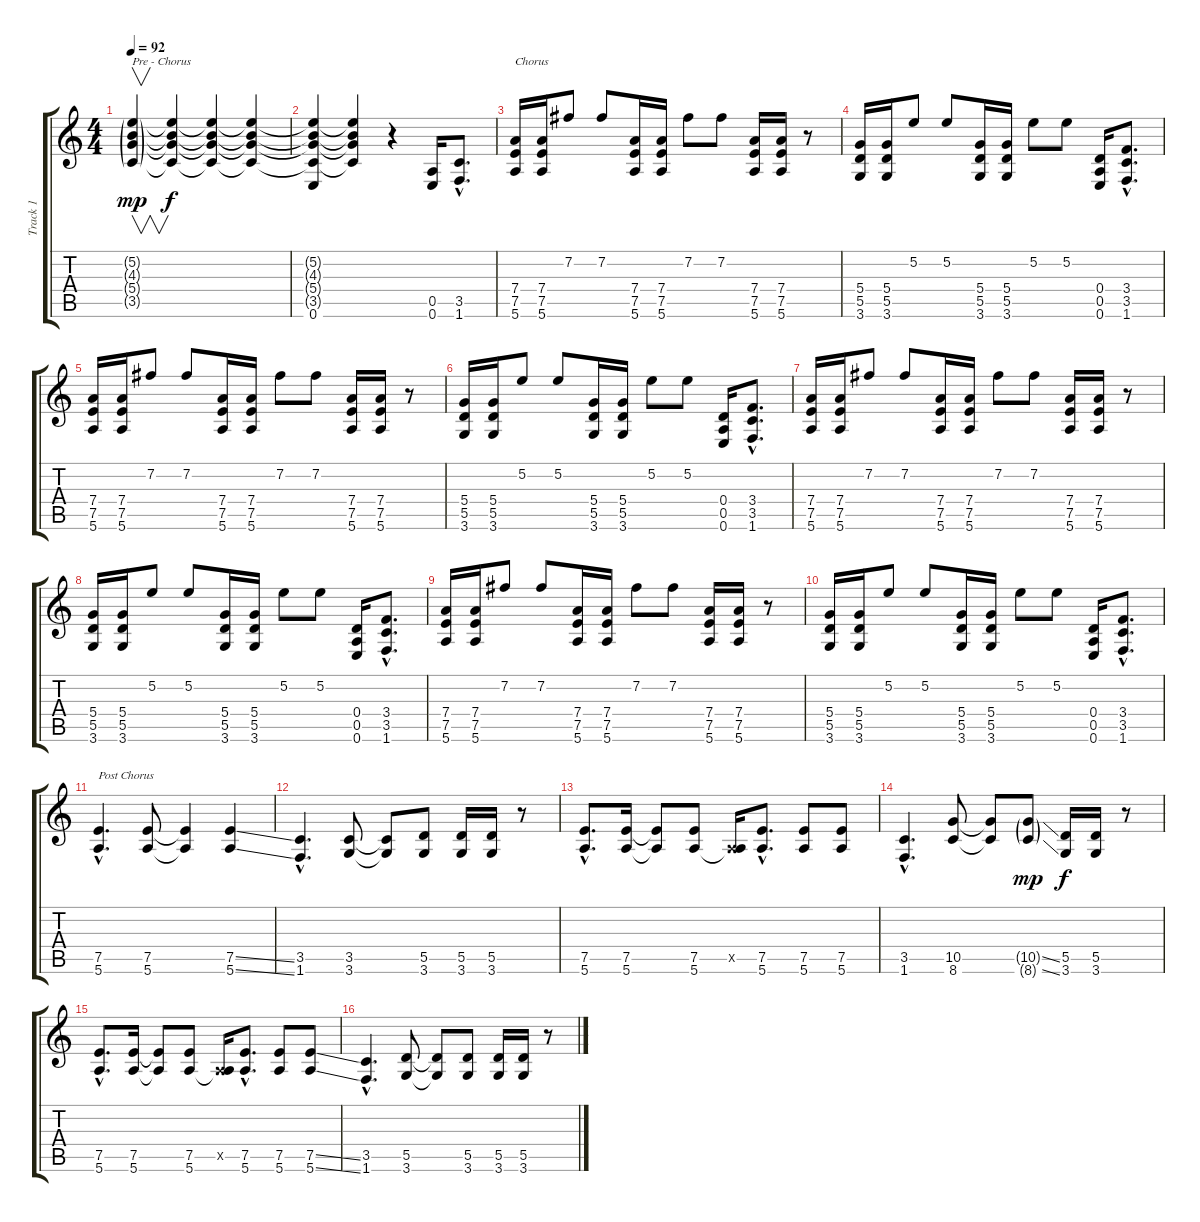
\track ("Track 1" "Track 1") {instrument overdrivenguitar}
\staff {score tabs}
\tuning (E4 B3 G3 D3 A2 E2) {hide}
\ts (4 4)
\tempo 92
\clef g2
\ks c
(5.2{g} 4.3{g} 5.4{g} 3.5{g}).4{v txt "Pre - Chorus" dy mp} (5.2{t} 4.3{t} 5.4{t} 3.5{t}).4{dy f} (5.2{t} 4.3{t} 5.4{t} 3.5{t}).4 (5.2{t} 4.3{t} 5.4{t} 3.5{t}).4 |
(5.2{t} 4.3{t} 5.4{t} 3.5{t} 0.6).4 (5.2{t} 4.3{t} 5.4{t} 3.5{t}).4 r.4 (0.5 0.6).16 (3.5{hac} 1.6{hac}).8{d} |
(7.4 7.5 5.6).16{txt "Chorus" instrument overdrivenguitar} (7.4 7.5 5.6).16 7.2.8 7.2.8 (7.4 7.5 5.6).16 (7.4 7.5 5.6).16 7.2.8 7.2.8 (7.4 7.5 5.6).16 (7.4 7.5 5.6).16 r.8 |
(5.4 5.5 3.6).16 (5.4 5.5 3.6).16 5.2.8 5.2.8 (5.4 5.5 3.6).16 (5.4 5.5 3.6).16 5.2.8 5.2.8 (0.4 0.5 0.6).16 (3.4{hac} 3.5{hac} 1.6{hac}).8{d} |
(7.4 7.5 5.6).16 (7.4 7.5 5.6).16 7.2.8 7.2.8 (7.4 7.5 5.6).16 (7.4 7.5 5.6).16 7.2.8 7.2.8 (7.4 7.5 5.6).16 (7.4 7.5 5.6).16 r.8 |
(5.4 5.5 3.6).16 (5.4 5.5 3.6).16 5.2.8 5.2.8 (5.4 5.5 3.6).16 (5.4 5.5 3.6).16 5.2.8 5.2.8 (0.4 0.5 0.6).16 (3.4{hac} 3.5{hac} 1.6{hac}).8{d} |
(7.4 7.5 5.6).16 (7.4 7.5 5.6).16 7.2.8 7.2.8 (7.4 7.5 5.6).16 (7.4 7.5 5.6).16 7.2.8 7.2.8 (7.4 7.5 5.6).16 (7.4 7.5 5.6).16 r.8 |
(5.4 5.5 3.6).16 (5.4 5.5 3.6).16 5.2.8 5.2.8 (5.4 5.5 3.6).16 (5.4 5.5 3.6).16 5.2.8 5.2.8 (0.4 0.5 0.6).16 (3.4{hac} 3.5{hac} 1.6{hac}).8{d} |
(7.4 7.5 5.6).16 (7.4 7.5 5.6).16 7.2.8 7.2.8 (7.4 7.5 5.6).16 (7.4 7.5 5.6).16 7.2.8 7.2.8 (7.4 7.5 5.6).16 (7.4 7.5 5.6).16 r.8 |
(5.4 5.5 3.6).16 (5.4 5.5 3.6).16 5.2.8 5.2.8 (5.4 5.5 3.6).16 (5.4 5.5 3.6).16 5.2.8 5.2.8 (0.4 0.5 0.6).16 (3.4{hac} 3.5{hac} 1.6{hac}).8{d} |
(7.5{hac} 5.6{hac}).4{d txt "Post Chorus" instrument distortionguitar} (7.5 5.6).8 (7.5{t} 5.6{t}).4 (7.5{ss} 5.6{ss}).4 |
(3.5{hac} 1.6{hac}).4{d} (3.5 3.6).8 (3.5{t} 3.6{t}).8 (5.5 3.6).8 (5.5 3.6).16 (5.5 3.6).16 r.8 |
(7.5{hac} 5.6{hac}).8{d} (7.5 5.6).16 (7.5{t} 5.6{t}).8 (7.5 5.6).8 (0.5{x} 5.6{t}).16 (7.5{hac} 5.6{hac}).8{d} (7.5 5.6).8 (7.5 5.6).8 |
(3.5{hac} 1.6{hac}).4{d} (10.5 8.6).8 (10.5{t} 8.6{t}).8 (10.5{ss g} 8.6{ss g}).8{dy mp} (5.5 3.6).16{dy f} (5.5 3.6).16 r.8 |
(7.5{hac} 5.6{hac}).8{d} (7.5 5.6).16 (7.5{t} 5.6{t}).8 (7.5 5.6).8 (0.5{x} 5.6{t}).16 (7.5{hac} 5.6{hac}).8{d} (7.5 5.6).8 (7.5{ss} 5.6{ss}).8 |
(3.5{hac} 1.6{hac}).4{d} (5.5 3.6).8 (5.5{t} 3.6{t}).8 (5.5 3.6).8 (5.5 3.6).16 (5.5 3.6).16 r.8
